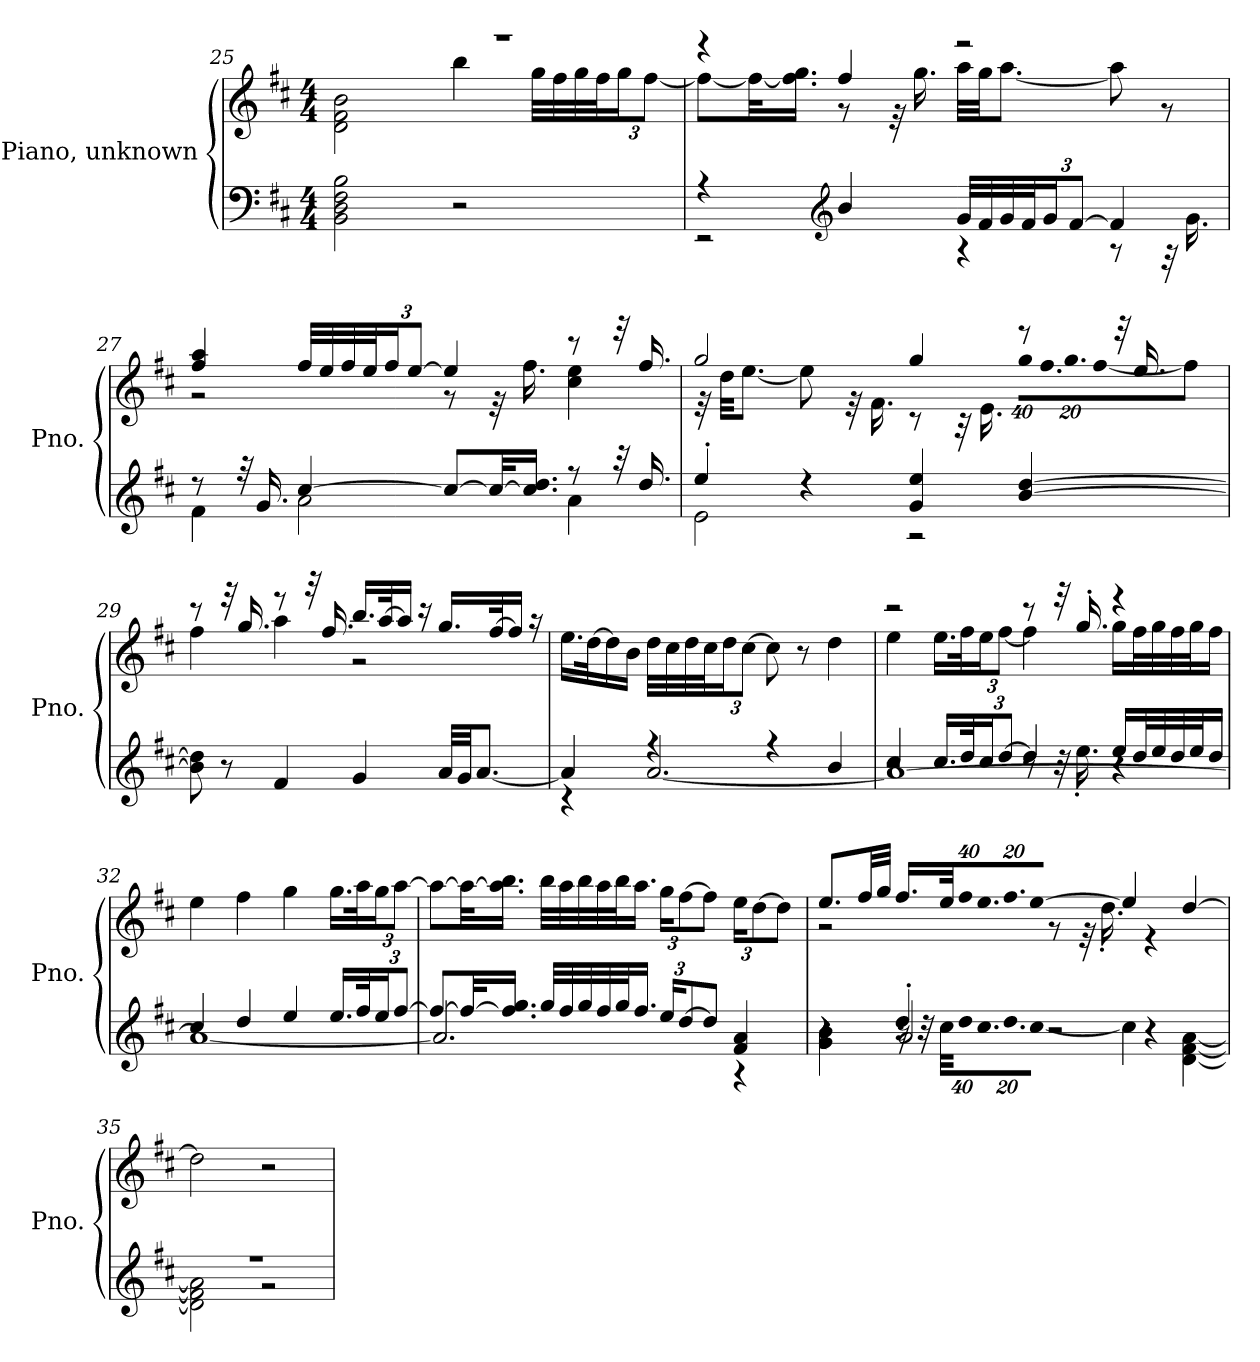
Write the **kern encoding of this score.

**kern	**kern
*part1	*part1
*staff2	*staff1
*I"Piano, unknown	*
*I'Pno.	*
*clefF4	*clefG2
*k[f#c#]	*k[f#c#]
*M4/4	*M4/4
=25	=25
*	*^
2BB\ 2D\ 2F#\ 2B\	1r	2d\ 2f#\ 2b\
2r	.	4bb\
.	.	32gg\LLL
.	.	32ff#\
.	.	32gg\
.	.	32ff#\J
*	*	*Xbrackettup
.	.	24gg\J
.	.	[12ff#\J
!!LO:PB:g=z	!!
=26	=26	=26
*^	*	*
4r	2r	4r	8ff#\L_
.	.	.	32ff#\KL_
.	.	.	16.ff#\] 16.gg\JJ
*clefG2	*	*	*
4b/	.	4ff#/	8r
.	.	.	32r
.	.	.	16.gg\
32g/LLL	4r	2r	32aa\LLL
32f#/	.	.	32gg\JJ
32g/	.	.	[8.aa\J
32f#/J	.	.	.
*Xbrackettup	*	*	*
24g/J	.	.	.
[12f#/J	.	.	.
4f#/]	8r	.	8aa\]
.	32r	.	8r
.	16.g\	.	.
=27	=27	=27	=27
8r	4f#\	4ff#/ 4aa/	2r
32r	.	.	.
16.g/	.	.	.
[4cc#/	2a\	32ff#/LLL	.
.	.	32ee/	.
.	.	32ff#/	.
.	.	32ee/J	.
.	.	24ff#/J	.
.	.	[12ee/J	.
8cc#/L_	.	4ee/]	8r
32cc#/KL_	.	.	32r
16.cc#/] 16.dd/JJ	.	.	16.ff#\
8r	4a\	8r	4cc#\ 4ee\
32r	.	32r	.
16.dd/	.	16.ff#/	.
!!LO:LB:g=z	!!
=28	=28	=28	=28
4ee'/	2e\	2gg/	32r
.	.	.	32dd\KKL
.	.	.	[8.ee\J
4r	.	.	8ee\]
.	.	.	32r
.	.	.	16.f#\
4g/ 4ee/	2r	4gg/	8r
.	.	.	32r
.	.	.	16.e\
!	!	!	!LO:N:vis=32
[4b/ [4dd/	.	8r	640%23gg\LLL
!	!	!	!LO:N:vis=64.
.	.	.	640%17ff#\L
!	!	!	!LO:N:vis=64.
.	.	.	640%17gg\J
!	!	!	!LO:N:vis=32
.	.	.	[640%23ff#\JJ
.	.	32r	8ff#\J]
.	.	16.ee/	.
*v	*v	*	*
=29	=29	=29
8b\] 8dd\]	8r	4ff#\
8r	32r	.
.	16.gg/	.
4f#/	8r	4aa\
.	32r	.
.	16.ff#/	.
4g/	16.bb/LL	2r
.	[32aa/K	.
.	16aa/JJ]	.
.	16r	.
32a/LLL	16.gg/LL	.
32g/JJ	.	.
[8.a/J	.	.
.	[32ff#/K	.
.	16ff#/JJ]	.
.	16r	.
*	*v	*v
!!LO:LB:g=z
=30	=30
*^	*
4a/]	4r	16.ee\LL
.	.	[32dd\K
.	.	16dd\]
.	.	16b\JJ
4r	[2.a/	32dd\LLL
.	.	32cc#\
.	.	32dd\
.	.	32cc#\J
.	.	24dd\J
.	.	[12cc#\J
4r	.	8cc#\]
.	.	8r
4b/	.	4dd\
=31	=31	=31
*	*^	*^
4cc#/	2r	1a_	2r	4ee\
16.cc#/LL	.	.	.	16.ee\LL
32dd/K	.	.	.	32ff#\K
24cc#/J	.	.	.	24ee\J
[12dd/J	.	.	.	[12ff#\J
4dd/]	8r	.	8r	4ff#\]
.	32r	.	32r	.
.	16.ee'\	.	16.gg'/	.
16ee/LL	4r	.	4r	16gg\LL
32dd/L	.	.	.	32ff#\L
32ee/	.	.	.	32gg\
32dd/	.	.	.	32ff#\
32ee/J	.	.	.	32gg\J
16dd/JJ	.	.	.	16ff#\JJ
*	*v	*v	*	*
*	*	*v	*v
=32	=32	=32
4cc#/	1a_	4ee\
4dd/	.	4ff#\
4ee/	.	4gg\
16.ee/LL	.	16.gg\LL
32ff#/K	.	32aa\K
24ee/J	.	24gg\J
[12ff#/J	.	[12aa\J
!!LO:LB:g=z
=33	=33	=33
8ff#/L_	2.a/]	8aa\L_
32ff#/KL_	.	32aa\KL_
16.ff#/] 16.gg/JJ	.	16.aa\] 16.bb\JJ
32gg/LLL	.	32bb\LLL
32ff#/	.	32aa\
32gg/	.	32bb\
32ff#/	.	32aa\
32gg/J	.	32bb\J
16.ff#/JJ	.	16.aa\JJ
24ee/KL	.	24gg\KL
[12dd/	.	[12ff#\
8dd/J]	.	8ff#\J]
4f#/ 4a/	4r	24ee\KL
.	.	[12dd\
.	.	8dd\J]
=34	=34	=34
*	*^	*^
4r	4g\ 4b\	4r	8.ee/L	2r
.	.	.	32ff#/LL	.
.	.	.	32gg/JJJ	.
4dd'/	16r	2a/	16.ff#/LL	.
.	32r	.	.	.
.	32cc#\LLL	.	32ee/L	.
!	!LO:N:vis=32	!	!LO:N:vis=32	!
.	640%23dd\	.	640%23ff#/	.
!	!LO:N:vis=64.	!	!LO:N:vis=64.	!
.	640%17cc#\L	.	640%17ee/L	.
!	!LO:N:vis=64.	!	!LO:N:vis=64.	!
.	640%17dd\J	.	640%17ff#/J	.
!	!LO:N:vis=32	!	!LO:N:vis=32	!
.	[640%23cc#\JJJ	.	[640%23ee/JJJ	.
2r	4cc#\]	.	4ee/]	8r
.	.	.	.	32r
.	.	.	.	16.dd'\
.	[4d\ [4f#\ [4a\	4r	[4dd/	4r
*	*v	*v	*	*
*	*	*v	*v
=35	=35	=35
1r	2d\] 2f#\] 2a\]	2dd\]
.	2r	2r
*v	*v	*
=	=
*-	*-
